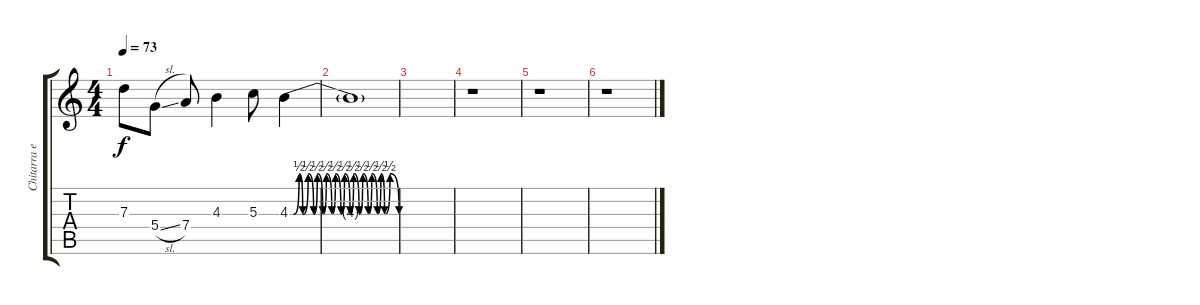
\track ("Chitarra elettrica" "Chitarra e") {instrument electricguitarjazz}
\staff {score tabs}
\tuning (E4 B3 G3 D3 A2 E2) {hide}
\ts (4 4)
\tempo 73
\clef g2
\ks c
7.3{t}.8{dy f} 5.4{sl}.8 7.4.8 4.3.4 5.3.8 4.3{be (custom 0 0 2 0 5 2 7 0 10 2 13 0 15 2 18 0 20 2 23 0 25 2 28 0 30 2 33 0 35 2 38 0 40 2 43 0 45 2 48 0 50 2 52 0 55 2 60 0)}.4{volume 5} |
4.3{t}.1 |
|
r.1 |
r.1 |
r.1
